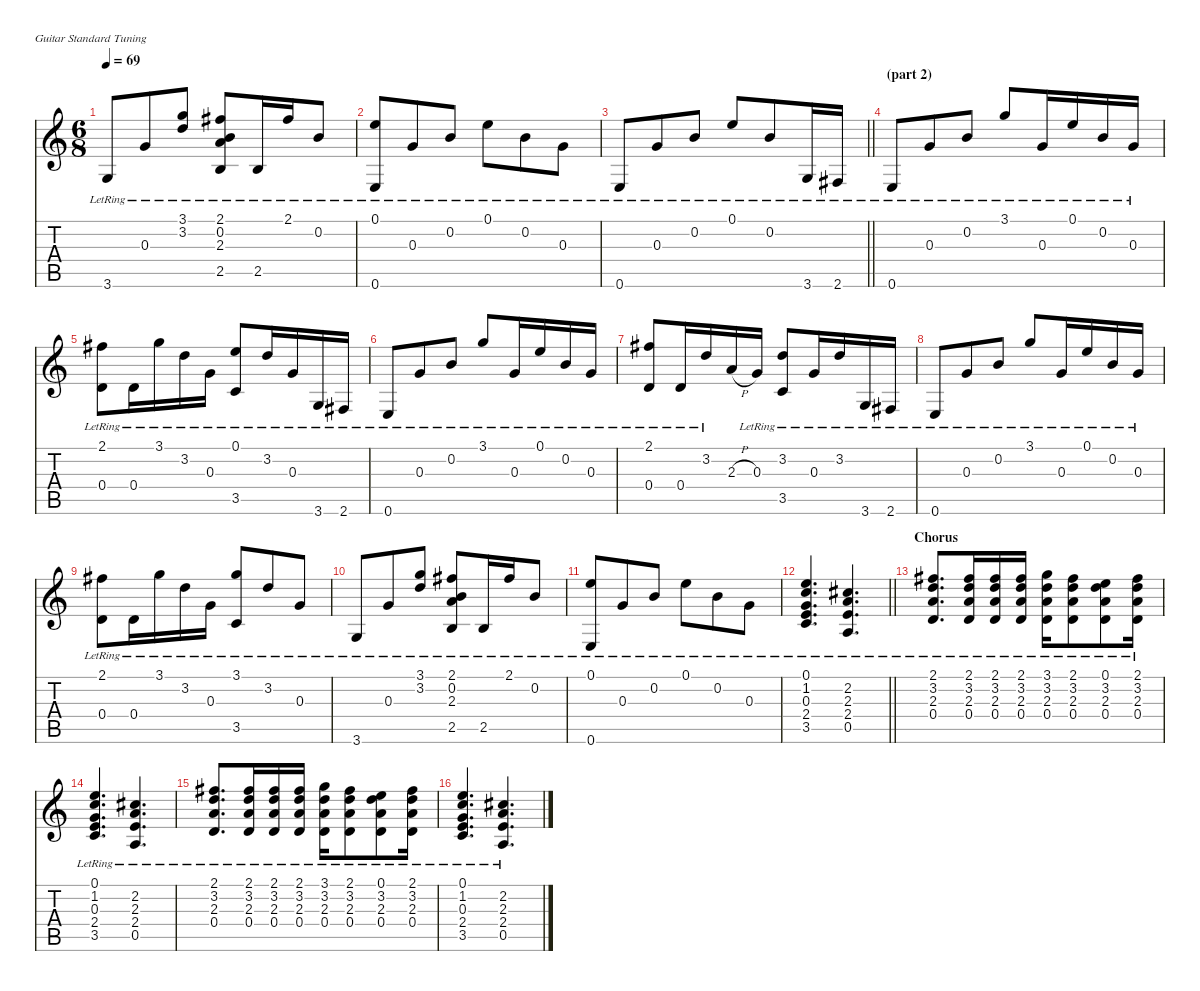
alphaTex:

\defaultSystemsLayout 4
\hideDynamics
\bracketExtendMode nobrackets
\singleTrackTrackNamePolicy hidden
\multiTrackTrackNamePolicy hidden
\otherSystemsTrackNameOrientation horizontal
\track ("Guitar 1" "s.guit.") {mute instrument acousticguitarsteel}
\staff {score tabs}
\tuning (E4 B3 G3 D3 A2 E2)
\ts (6 8)
\tempo 69
\clef g2
\ks c
3.6{lr}.8{dy f beam Up} 0.3{lr}.8{beam Up} (3.1{lr} 3.2{lr}).8{beam Up} (2.1{lr acc #} 0.2{lr} 2.3{lr} 2.5{lr}).8{beam Up} 2.5{lr}.16{beam Up} 2.1{lr acc #}.16{beam Up} 0.2{lr}.8{beam Up} |
(0.1{lr} 0.6{lr}).8{beam Up} 0.3{lr}.8{beam Up} 0.2{lr}.8{beam Up} 0.1{lr}.8{beam Down} 0.2{lr}.8{beam Down} 0.3{lr}.8{beam Down} |
\barLineRight lightlight
0.6{lr}.8{beam Up} 0.3{lr}.8{beam Up} 0.2{lr}.8{beam Up} 0.1{lr}.8{beam Up} 0.2{lr}.8{beam Up} 3.6{lr}.16{beam Up} 2.6{lr acc #}.16{beam Up} |
\section ("" "(part 2)")
0.6{lr}.8{beam Up} 0.3{lr}.8{beam Up} 0.2{lr}.8{beam Up} 3.1{lr}.8{beam Up} 0.3{lr}.16{beam Up} 0.1{lr}.16{beam Up} 0.2{lr}.16{beam Up} 0.3{lr}.16{beam Up} |
(2.1{lr acc #} 0.4{lr}).8{beam Down} 0.4{lr}.16{beam Down} 3.1{lr}.16{beam Down} 3.2{lr}.16{beam Down} 0.3{lr}.16{beam Down} (0.1{lr} 3.5{lr}).8{beam Up} 3.2{lr}.16{beam Up} 0.3{lr}.16{beam Up} 3.6{lr}.16{beam Up} 2.6{lr acc #}.16{beam Up} |
0.6{lr}.8{beam Up} 0.3{lr}.8{beam Up} 0.2{lr}.8{beam Up} 3.1{lr}.8{beam Up} 0.3{lr}.16{beam Up} 0.1{lr}.16{beam Up} 0.2{lr}.16{beam Up} 0.3{lr}.16{beam Up} |
(2.1{lr acc #} 0.4{lr}).8{beam Up} 0.4{lr}.16{beam Up} 3.2{lr}.16{beam Up} 2.3{h}.16{beam Up} 0.3{lr}.16{beam Up} (3.2{lr} 3.5{lr}).8{beam Up} 0.3{lr}.16{beam Up} 3.2{lr}.16{beam Up} 3.6{lr}.16{beam Up} 2.6{lr acc #}.16{beam Up} |
0.6{lr}.8{beam Up} 0.3{lr}.8{beam Up} 0.2{lr}.8{beam Up} 3.1{lr}.8{beam Up} 0.3{lr}.16{beam Up} 0.1{lr}.16{beam Up} 0.2{lr}.16{beam Up} 0.3{lr}.16{beam Up} |
(2.1{lr acc #} 0.4{lr}).8{beam Down} 0.4{lr}.16{beam Down} 3.1{lr}.16{beam Down} 3.2{lr}.16{beam Down} 0.3{lr}.16{beam Down} (3.1{lr} 3.5{lr}).8{beam Up} 3.2{lr}.8{beam Up} 0.3{lr}.8{beam Up} |
3.6{lr}.8{beam Up} 0.3{lr}.8{beam Up} (3.1{lr} 3.2{lr}).8{beam Up} (2.1{lr acc #} 0.2{lr} 2.3{lr} 2.5{lr}).8{beam Up} 2.5{lr}.16{beam Up} 2.1{lr acc #}.16{beam Up} 0.2{lr}.8{beam Up} |
(0.1{lr} 0.6{lr}).8{beam Up} 0.3{lr}.8{beam Up} 0.2{lr}.8{beam Up} 0.1{lr}.8{beam Down} 0.2{lr}.8{beam Down} 0.3{lr}.8{beam Down} |
\barLineRight lightlight
(0.1{lr} 1.2{lr} 0.3{lr} 2.4{lr} 3.5{lr}).4{d beam Up} (2.2{lr acc #} 2.3{lr} 2.4{lr} 0.5{lr}).4{d beam Up} |
\section ("" "Chorus")
(2.1{lr acc #} 3.2{lr} 2.3{lr} 0.4{lr}).8{d beam Up} (2.1{lr acc #} 3.2{lr} 2.3{lr} 0.4{lr}).16{beam Up} (2.1{lr acc #} 3.2{lr} 2.3{lr} 0.4{lr}).16{beam Up} (2.1{lr acc #} 3.2{lr} 2.3{lr} 0.4{lr}).16{beam Up} (3.1{lr} 3.2{lr} 2.3{lr} 0.4{lr}).16{beam Down} (2.1{lr acc #} 3.2{lr} 2.3{lr} 0.4{lr}).8{beam Down} (0.1{lr} 3.2{lr} 2.3{lr} 0.4{lr}).8{beam Down} (2.1{lr acc #} 3.2{lr} 2.3{lr} 0.4{lr}).16{beam Down} |
(0.1{lr} 1.2{lr} 0.3{lr} 2.4{lr} 3.5{lr}).4{d beam Up} (2.2{lr acc #} 2.3{lr} 2.4{lr} 0.5{lr}).4{d beam Up} |
(2.1{lr acc #} 3.2{lr} 2.3{lr} 0.4{lr}).8{d beam Up} (2.1{lr acc #} 3.2{lr} 2.3{lr} 0.4{lr}).16{beam Up} (2.1{lr acc #} 3.2{lr} 2.3{lr} 0.4{lr}).16{beam Up} (2.1{lr acc #} 3.2{lr} 2.3{lr} 0.4{lr}).16{beam Up} (3.1{lr} 3.2{lr} 2.3{lr} 0.4{lr}).16{beam Down} (2.1{lr acc #} 3.2{lr} 2.3{lr} 0.4{lr}).8{beam Down} (0.1{lr} 3.2{lr} 2.3{lr} 0.4{lr}).8{beam Down} (2.1{lr acc #} 3.2{lr} 2.3{lr} 0.4{lr}).16{beam Down} |
(0.1{lr} 1.2{lr} 0.3{lr} 2.4{lr} 3.5{lr}).4{d beam Up} (2.2{lr acc #} 2.3{lr} 2.4{lr} 0.5{lr}).4{d beam Up}
